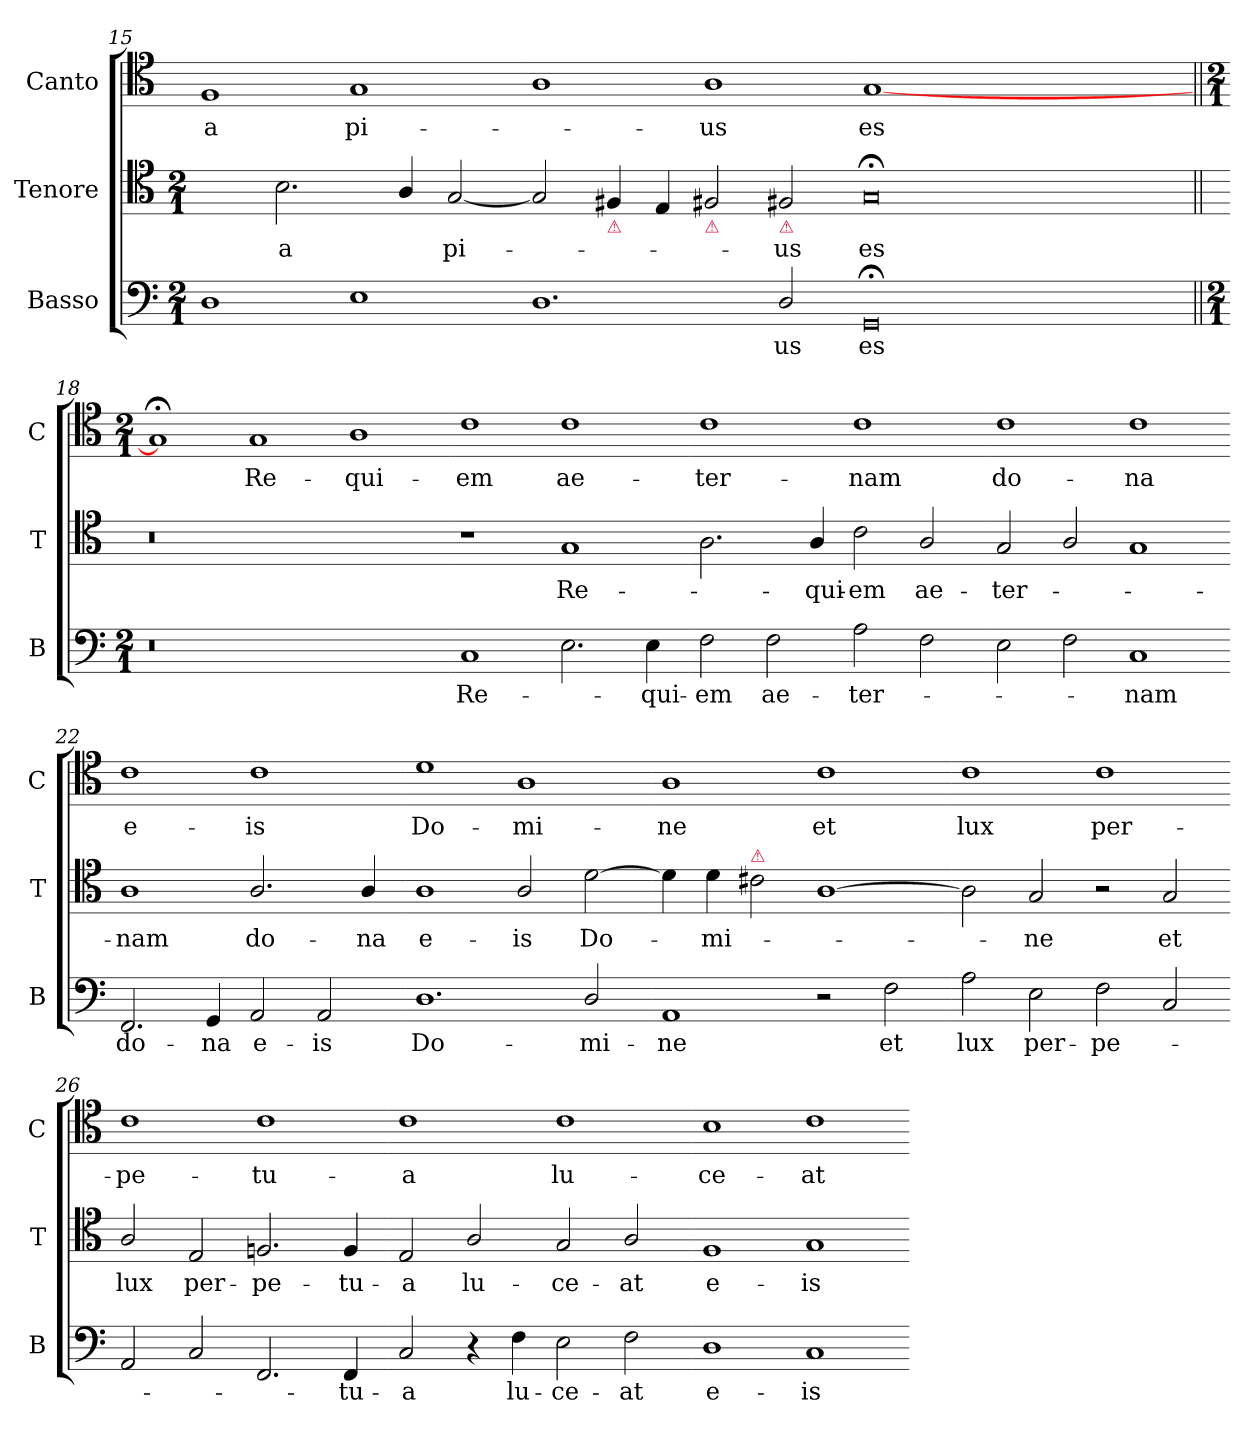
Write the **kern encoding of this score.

**kern	**text	**kern	**text	**kern	**text
*part3	*part3	*part2	*part2	*part1	*part1
*staff3	*staff3	*staff2	*staff2	*staff1	*staff1
*I"Basso	*	*I"Tenore	*	*I"Canto	*
*I'B	*	*I'T	*	*I'C	*
*clefF4	*	*clefC4	*	*clefC4	*
*k[]	*	*k[]	*	*k[]	*
*C:	*	*C:	*	*C:	*
*M2/1	*	*M2/1	*	*	*
=15	=15	=15	=15	=15	=15
1D	.	2ryy	.	1F	-a
.	.	2.B\	-a	.	.
1E	.	.	.	1G	pi-
.	.	4A/	.	.	.
.	.	[2G/	pi-	.	.
=16-	=16-	=16-	=16-	=16-	=16-
1.D	.	2G/]	.	1A	.
!	!	!LO:TX:b:color=crimson:t=⚠	!	!	!
.	.	4F#X/	.	.	.
.	.	4E/	.	.	.
!	!	!LO:TX:b:color=crimson:t=⚠	!	!	!
.	.	2F#X/	.	1A	-us
!	!	!LO:TX:b:color=crimson:t=⚠	!	!	!
2D/	-us	2F#X/	-us	.	.
=17-	=17-	=17-	=17-	=17-	=17-
0GG;<	es	0G;<	es	[1G	es
.	.	.	.	1ryy	.
=18||	=18||	=18||	=18||	=18||	=18||
*M2/1	*	*	*	*M2/1	*
0r	.	0r	.	1G;<]	.
.	.	.	.	1G	Re-
1ryy	.	1ryy	.	1A	-qui-
=19-	=19-	=19-	=19-	=19-	=19-
1C	Re-	1r	.	1c	-em
2.E\	.	1G	Re-	1c	ae-
4E\	-qui-	.	.	.	.
=20-	=20-	=20-	=20-	=20-	=20-
2F\	-em	2.A\	.	1c	-ter-
2F\	ae-	.	.	.	.
.	.	4A/	-qui-	.	.
2A\	-ter-	2c\	-em	1c	-nam
2F\	.	2A/	ae-	.	.
=21-	=21-	=21-	=21-	=21-	=21-
2E\	.	2G/	-ter-	1c	do-
2F\	.	2A/	.	.	.
1C	-nam	1G	.	1c	-na
=22-	=22-	=22-	=22-	=22-	=22-
2.FF/	do-	1A	-nam	1c	e-
4GG/	-na	.	.	.	.
2AA/	e-	2.A/	do-	1c	-is
2AA/	-is	.	.	.	.
.	.	4A/	-na	.	.
=23-	=23-	=23-	=23-	=23-	=23-
1.D	Do-	1A	e-	1d	Do-
.	.	2A/	-is	1A	-mi-
2D/	-mi-	[2d\	Do-	.	.
=24-	=24-	=24-	=24-	=24-	=24-
1AA	-ne	4d\]	.	1A	-ne
.	.	4d\	-mi-	.	.
!	!	!LO:TX:a:color=crimson:t=⚠	!	!	!
.	.	2c#X\	.	.	.
2r	.	[1A	.	1c	et
2F\	et	.	.	.	.
=25-	=25-	=25-	=25-	=25-	=25-
2A\	lux	2A]	.	1c	lux
2E\	per-	2G/	-ne	.	.
2F\	-pe-	2r	.	1c	per-
2C/	.	2G/	et	.	.
=26-	=26-	=26-	=26-	=26-	=26-
2AA/	.	2A/	lux	1c	-pe-
2C/	.	2E/	per-	.	.
2.FF/	.	2.Fn/	-pe-	1c	-tu-
4FF/	-tu-	4F/	-tu-	.	.
=27-	=27-	=27-	=27-	=27-	=27-
2C/	-a	2E/	-a	1c	-a
4r	.	2A/	lu-	.	.
4F\	lu-	.	.	.	.
2E\	-ce-	2G/	-ce-	1c	lu-
2F\	-at	2A/	-at	.	.
=28-	=28-	=28-	=28-	=28-	=28-
1D	e-	1F	e-	1B	-ce-
1C	-is	1G	-is	1c	-at
=-	=-	=-	=-	=-	=-
*-	*-	*-	*-	*-	*-
